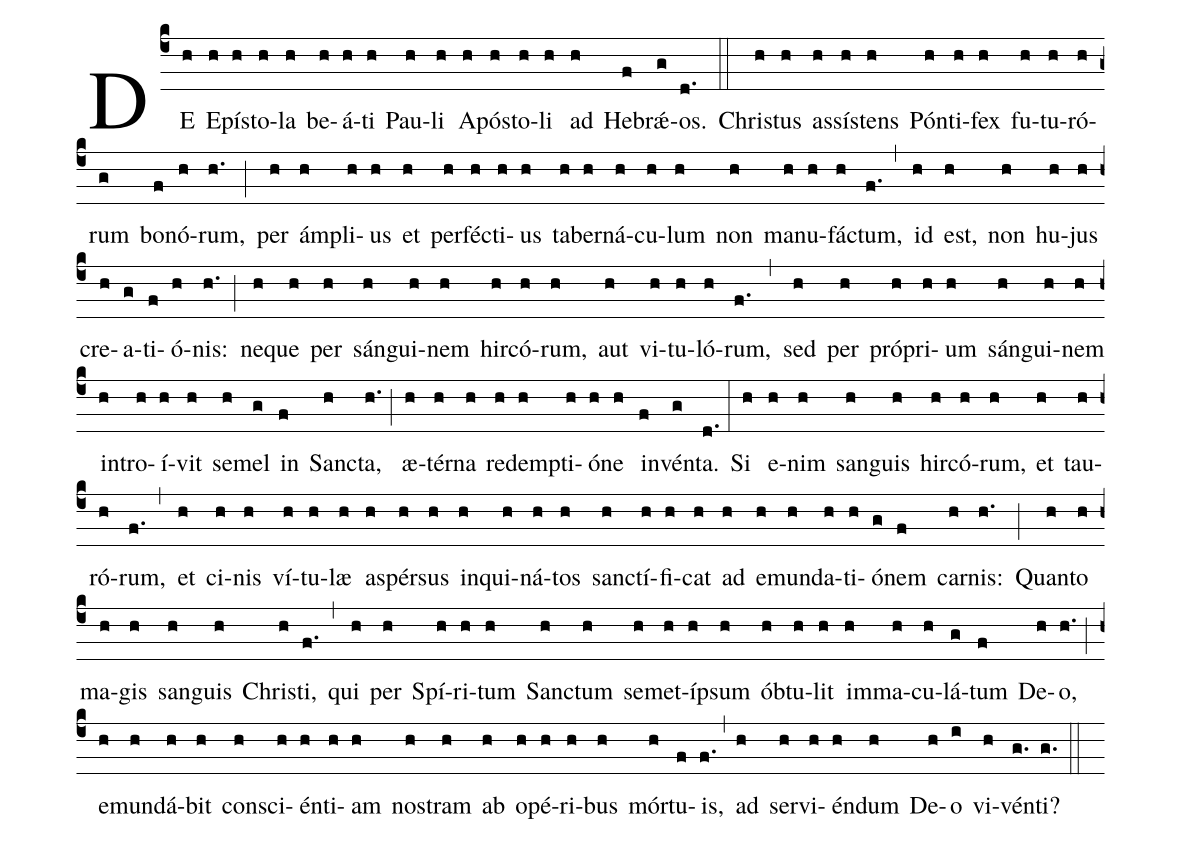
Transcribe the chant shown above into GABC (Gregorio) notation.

%%
(c4) DE(h) E(h)pís(h)to(h)la(h) be(h)á(h)ti(h) Pau(h)li(h) A(h)pós(h)to(h)li(h) ad(h) He(f)brǽ(g)os.(d.) (::)
Chris(h)tus(h) as(h)sís(h)tens(h) Pón(h)ti(h)fex(h) fu(h)tu(h)ró(h)rum(g) bo(f)nó(h)rum,(h.) (;)
per(h) ám(h)pli(h)us(h) et(h) per(h)féc(h)ti(h)us(h) ta(h)ber(h)ná(h)cu(h)lum(h) non(h) ma(h)nu(h)fác(h)tum,(f.) (,)
id(h) est,(h) non(h) hu(h)jus(h) cre(h)a(g)ti(f)ó(h)nis:(h.) (;)
ne(h)que(h) per(h) sán(h)gui(h)nem(h) hir(h)có(h)rum,(h) aut(h) vi(h)tu(h)ló(h)rum,(f.) (,)
sed(h) per(h) pró(h)pri(h)um(h) sán(h)gui(h)nem(h) in(h)tro(h)í(h)vit(h) se(h)mel(g) in(f) Sanc(h)ta,(h.) (;)
æ(h)tér(h)na(h) red(h)emp(h)ti(h)ó(h)ne(h) in(f)vén(g)ta.(d.) (:)
Si(h) e(h)nim(h) san(h)guis(h) hir(h)có(h)rum,(h) et(h) tau(h)ró(h)rum,(f.) (,)
et(h) ci(h)nis(h) ví(h)tu(h)læ(h) a(h)spér(h)sus(h) in(h)qui(h)ná(h)tos(h) sanc(h)tí(h)fi(h)cat(h) ad(h) e(h)mun(h)da(h)ti(h)ó(g)nem(f) car(h)nis:(h.) (;)
Quan(h)to(h) ma(h)gis(h) san(h)guis(h) Chris(h)ti,(f.) (,)
qui(h) per(h) Spí(h)ri(h)tum(h) Sanc(h)tum(h) se(h)met(h)íp(h)sum(h) ób(h)tu(h)lit(h) im(h)ma(h)cu(h)lá(g)tum(f) De(h)o,(h.) (;)
e(h)mun(h)dá(h)bit(h) con(h)sci(h)én(h)ti(h)am(h) nos(h)tram(h) ab(h) o(h)pé(h)ri(h)bus(h) mór(h)tu(f)is,(f.) (,)
ad(h) ser(h)vi(h)én(h)dum(h) De(h)o(i) vi(h)vén(g.)ti?(g.) (::)
